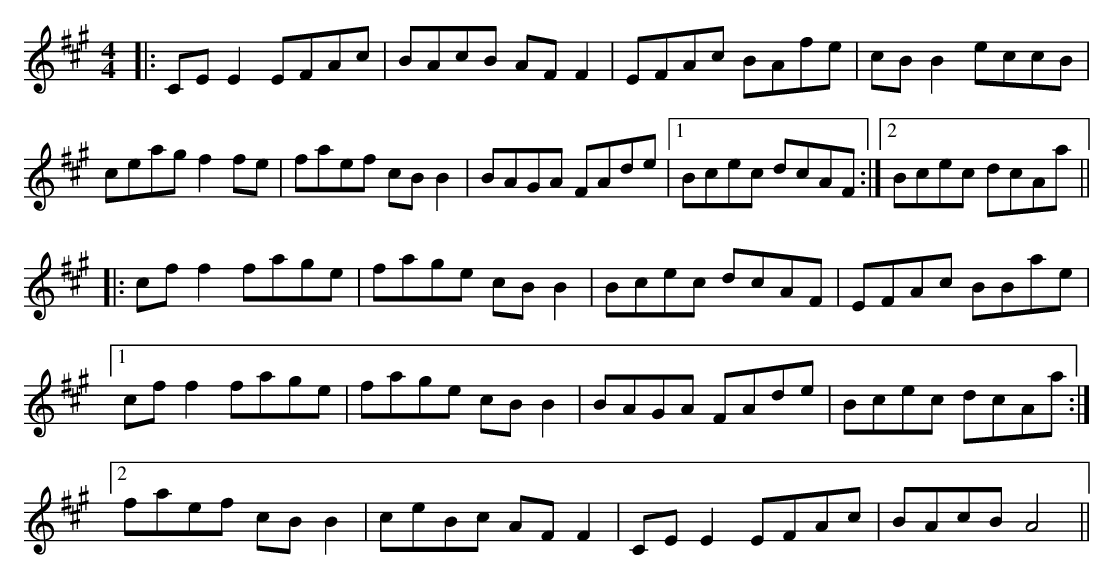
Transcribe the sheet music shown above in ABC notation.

X:1
M:4/4
K:A
|: CEE2 EFAc | BAcB AFF2 | EFAc BAfe | cBB2 eccB |
ceag f2fe | faef cBB2 | BAGA FAde |1 Bcec dcAF :|2 Bcec dcAa ||
|: cff2 fage | fage cBB2 | Bcec dcAF | EFAc BBae |
[1 cff2 fage | fage cBB2 | BAGA FAde | Bcec dcAa :|
[2 faef cBB2 | ceBc AFF2 | CE E2 EFAc | BAcB A4 ||
